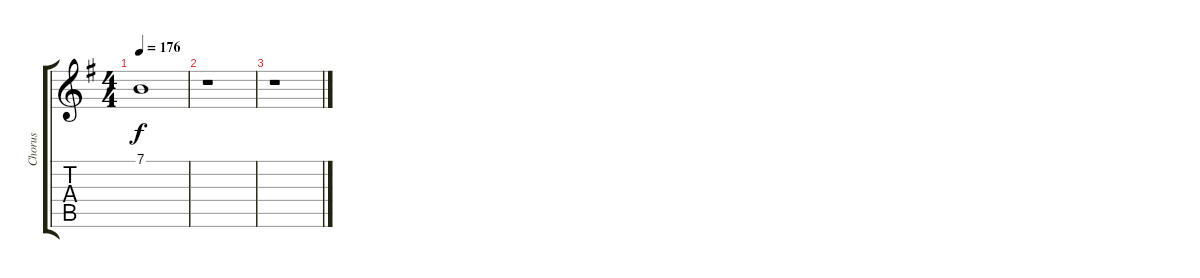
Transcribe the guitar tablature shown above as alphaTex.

\track ("Chorus" "Chorus") {instrument voiceoohs}
\staff {score tabs}
\tuning (E4 B3 G3 D3 A2 E2) {hide}
\ts (4 4)
\tempo 176
\clef g2
\ks g
7.1{t}.1{dy f} |
r.1 |
r.1
